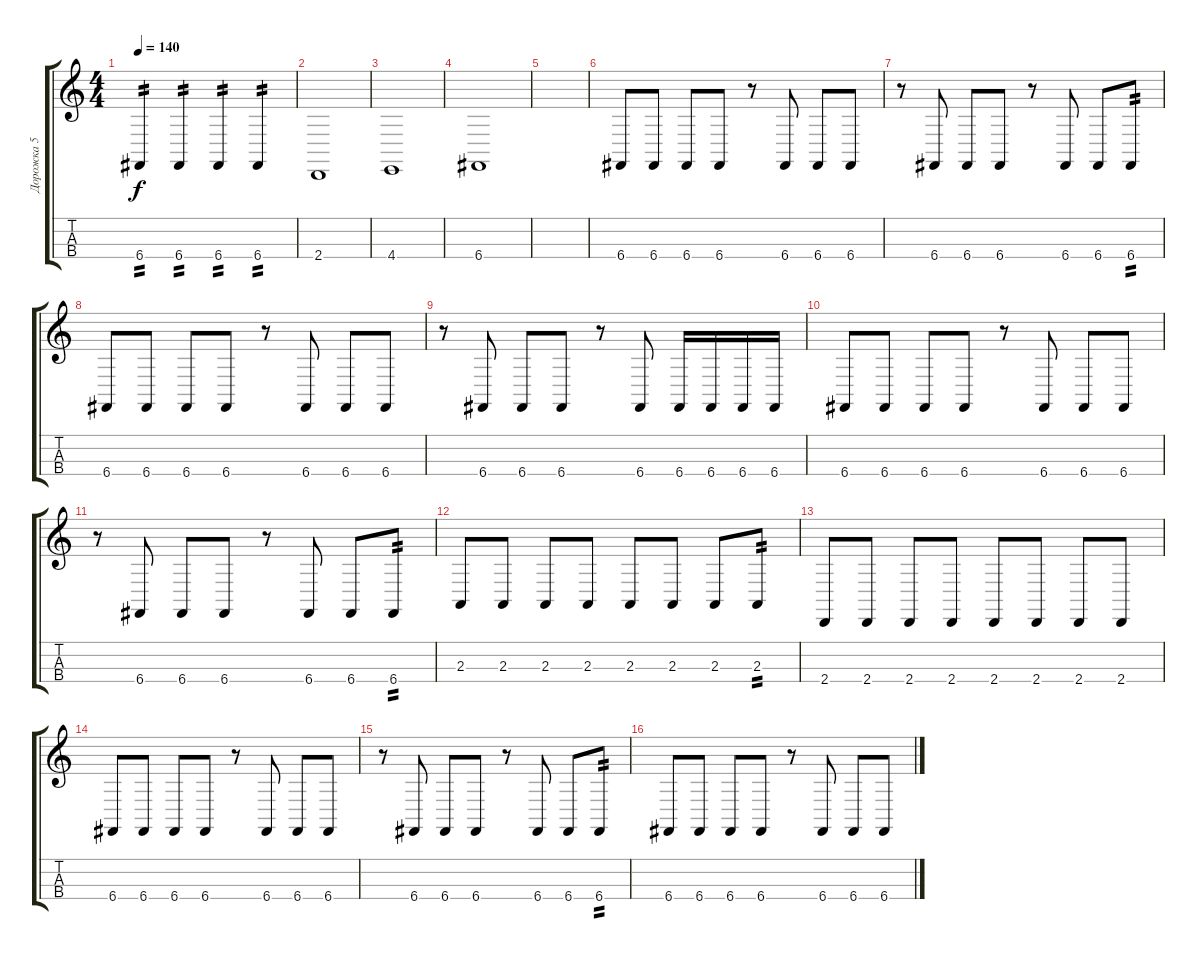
\track ("Дорожка 5" "Дорожка 5") {instrument lead8bassandlead}
\staff {score tabs}
\tuning (F3 C3 G2 C2) {hide}
\ts (4 4)
\tempo 140
\clef g2
\ks c
6.4.4{tp 2 dy f} 6.4.4{tp 2} 6.4.4{tp 2} 6.4.4{tp 2} |
2.4.1 |
4.4.1 |
6.4.1 |
|
6.4.8 6.4.8 6.4.8 6.4.8 r.8 6.4.8 6.4.8 6.4.8 |
r.8 6.4.8 6.4.8 6.4.8 r.8 6.4.8 6.4.8 6.4.8{tp 2} |
6.4.8 6.4.8 6.4.8 6.4.8 r.8 6.4.8 6.4.8 6.4.8 |
r.8 6.4.8 6.4.8 6.4.8 r.8 6.4.8 6.4.16 6.4.16 6.4.16 6.4.16 |
6.4.8 6.4.8 6.4.8 6.4.8 r.8 6.4.8 6.4.8 6.4.8 |
r.8 6.4.8 6.4.8 6.4.8 r.8 6.4.8 6.4.8 6.4.8{tp 2} |
2.3.8 2.3.8 2.3.8 2.3.8 2.3.8 2.3.8 2.3.8 2.3.8{tp 2} |
2.4.8 2.4.8 2.4.8 2.4.8 2.4.8 2.4.8 2.4.8 2.4.8 |
6.4.8 6.4.8 6.4.8 6.4.8 r.8 6.4.8 6.4.8 6.4.8 |
r.8 6.4.8 6.4.8 6.4.8 r.8 6.4.8 6.4.8 6.4.8{tp 2} |
6.4.8 6.4.8 6.4.8 6.4.8 r.8 6.4.8 6.4.8 6.4.8
